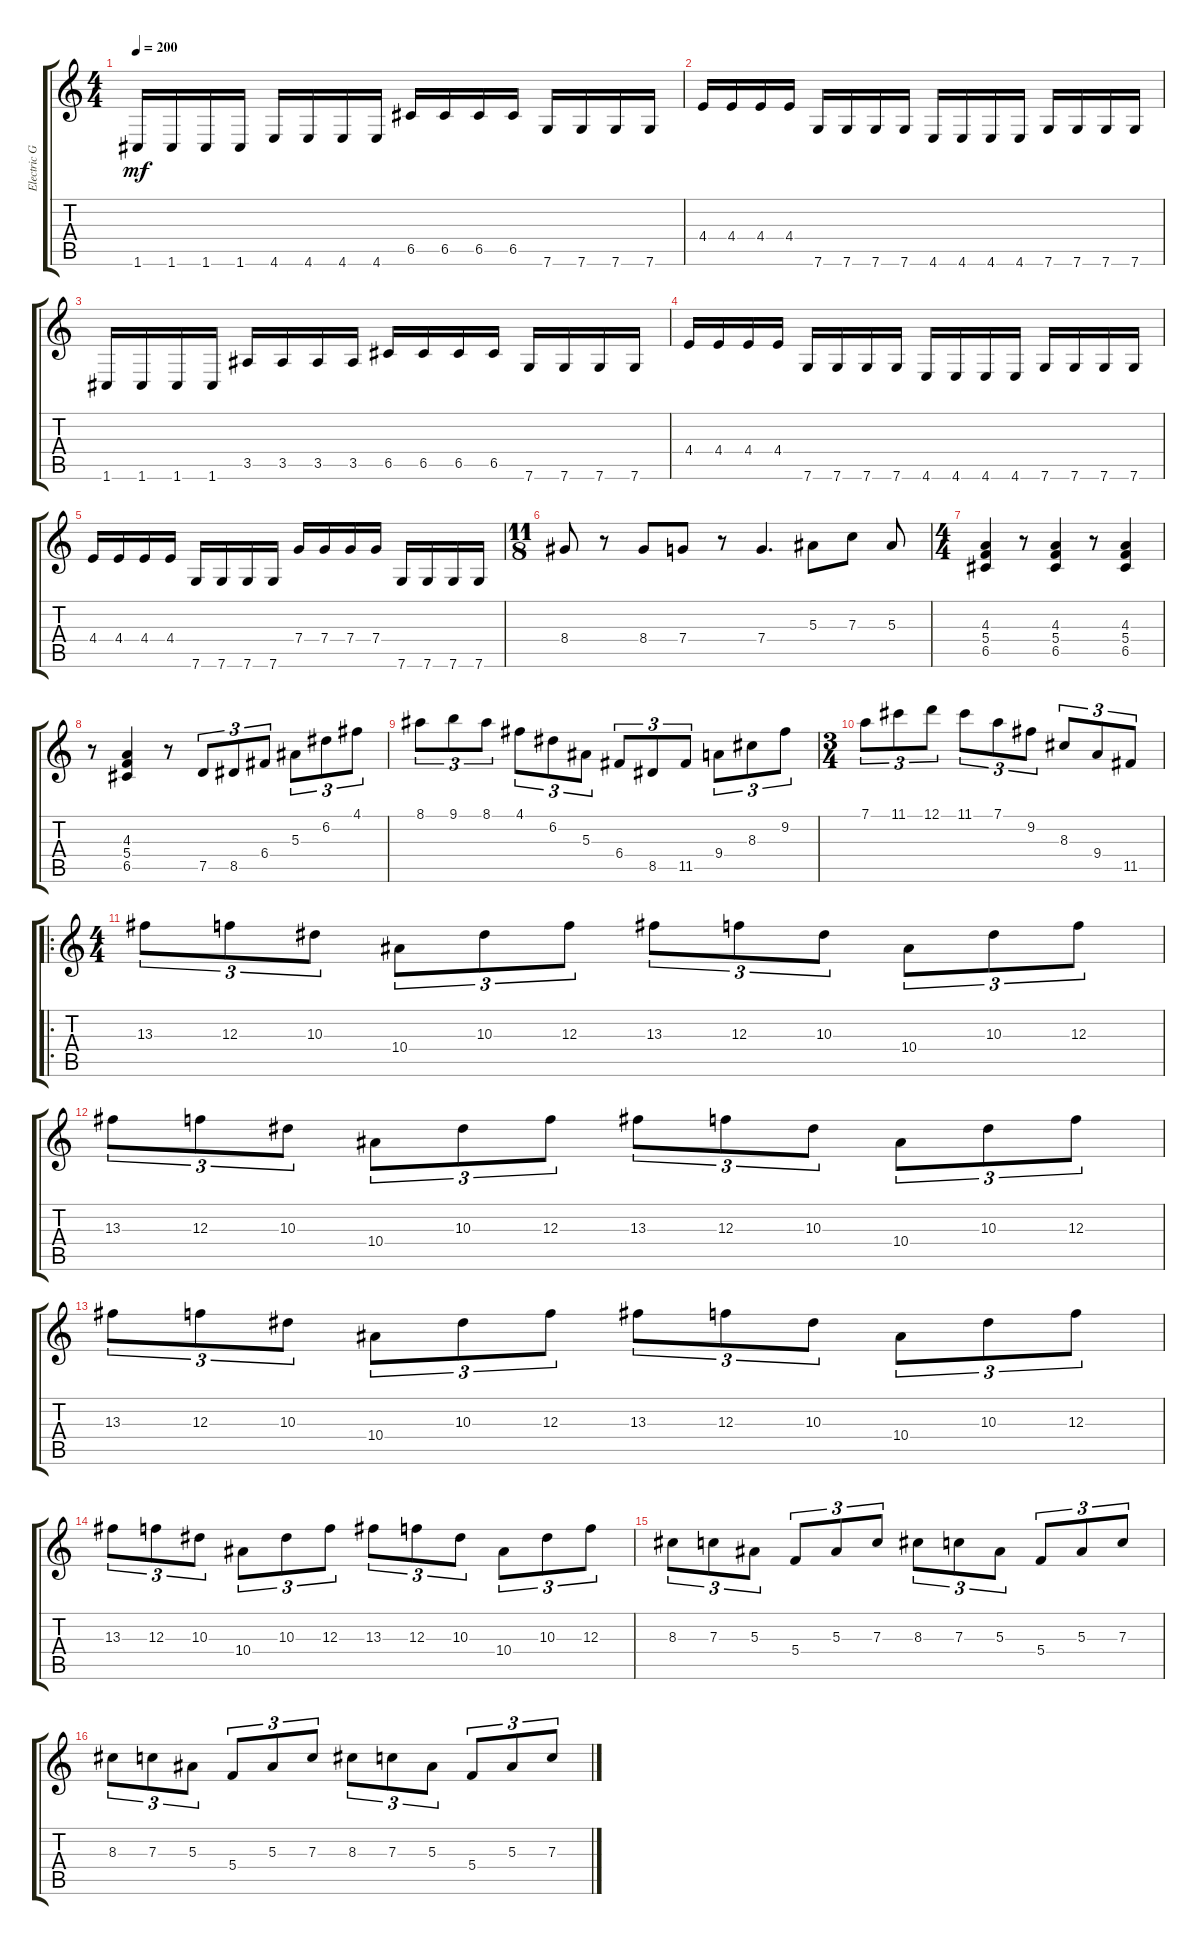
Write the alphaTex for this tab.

\track ("Electric Guitar" "Electric G") {instrument distortionguitar}
\staff {score tabs}
\tuning (D4 A3 F3 C3 G2 C2) {hide}
\ts (4 4)
\tempo 200
\clef g2
\ks c
1.6.16{dy mf} 1.6.16 1.6.16 1.6.16 4.6.16 4.6.16 4.6.16 4.6.16 6.5.16 6.5.16 6.5.16 6.5.16 7.6.16 7.6.16 7.6.16 7.6.16 |
4.4.16 4.4.16 4.4.16 4.4.16 7.6.16 7.6.16 7.6.16 7.6.16 4.6.16 4.6.16 4.6.16 4.6.16 7.6.16 7.6.16 7.6.16 7.6.16 |
1.6.16 1.6.16 1.6.16 1.6.16 3.5.16 3.5.16 3.5.16 3.5.16 6.5.16 6.5.16 6.5.16 6.5.16 7.6.16 7.6.16 7.6.16 7.6.16 |
4.4.16 4.4.16 4.4.16 4.4.16 7.6.16 7.6.16 7.6.16 7.6.16 4.6.16 4.6.16 4.6.16 4.6.16 7.6.16 7.6.16 7.6.16 7.6.16 |
4.4.16 4.4.16 4.4.16 4.4.16 7.6.16 7.6.16 7.6.16 7.6.16 7.4.16 7.4.16 7.4.16 7.4.16 7.6.16 7.6.16 7.6.16 7.6.16 |
\ts (11 8)
8.4.8 r.8 8.4.8 7.4.8 r.8 7.4.4{d} 5.3.8 7.3.8 5.3.8 |
\ts (4 4)
(4.3 5.4 6.5).4 r.8 (4.3 5.4 6.5).4 r.8 (4.3 5.4 6.5).4 |
r.8 (4.3 5.4 6.5).4 r.8 7.5.8{tu (3 2)} 8.5.8{tu (3 2)} 6.4.8{tu (3 2)} 5.3.8{tu (3 2)} 6.2.8{tu (3 2)} 4.1.8{tu (3 2)} |
8.1.8{tu (3 2)} 9.1.8{tu (3 2)} 8.1.8{tu (3 2)} 4.1.8{tu (3 2)} 6.2.8{tu (3 2)} 5.3.8{tu (3 2)} 6.4.8{tu (3 2)} 8.5.8{tu (3 2)} 11.5.8{tu (3 2)} 9.4.8{tu (3 2)} 8.3.8{tu (3 2)} 9.2.8{tu (3 2)} |
\ts (3 4)
7.1.8{tu (3 2)} 11.1.8{tu (3 2)} 12.1.8{tu (3 2)} 11.1.8{tu (3 2)} 7.1.8{tu (3 2)} 9.2.8{tu (3 2)} 8.3.8{tu (3 2)} 9.4.8{tu (3 2)} 11.5.8{tu (3 2)} |
\ro
\ts (4 4)
13.3.8{tu (3 2)} 12.3.8{tu (3 2)} 10.3.8{tu (3 2)} 10.4.8{tu (3 2)} 10.3.8{tu (3 2)} 12.3.8{tu (3 2)} 13.3.8{tu (3 2)} 12.3.8{tu (3 2)} 10.3.8{tu (3 2)} 10.4.8{tu (3 2)} 10.3.8{tu (3 2)} 12.3.8{tu (3 2)} |
13.3.8{tu (3 2)} 12.3.8{tu (3 2)} 10.3.8{tu (3 2)} 10.4.8{tu (3 2)} 10.3.8{tu (3 2)} 12.3.8{tu (3 2)} 13.3.8{tu (3 2)} 12.3.8{tu (3 2)} 10.3.8{tu (3 2)} 10.4.8{tu (3 2)} 10.3.8{tu (3 2)} 12.3.8{tu (3 2)} |
13.3.8{tu (3 2)} 12.3.8{tu (3 2)} 10.3.8{tu (3 2)} 10.4.8{tu (3 2)} 10.3.8{tu (3 2)} 12.3.8{tu (3 2)} 13.3.8{tu (3 2)} 12.3.8{tu (3 2)} 10.3.8{tu (3 2)} 10.4.8{tu (3 2)} 10.3.8{tu (3 2)} 12.3.8{tu (3 2)} |
13.3.8{tu (3 2)} 12.3.8{tu (3 2)} 10.3.8{tu (3 2)} 10.4.8{tu (3 2)} 10.3.8{tu (3 2)} 12.3.8{tu (3 2)} 13.3.8{tu (3 2)} 12.3.8{tu (3 2)} 10.3.8{tu (3 2)} 10.4.8{tu (3 2)} 10.3.8{tu (3 2)} 12.3.8{tu (3 2)} |
8.3.8{tu (3 2)} 7.3.8{tu (3 2)} 5.3.8{tu (3 2)} 5.4.8{tu (3 2)} 5.3.8{tu (3 2)} 7.3.8{tu (3 2)} 8.3.8{tu (3 2)} 7.3.8{tu (3 2)} 5.3.8{tu (3 2)} 5.4.8{tu (3 2)} 5.3.8{tu (3 2)} 7.3.8{tu (3 2)} |
8.3.8{tu (3 2)} 7.3.8{tu (3 2)} 5.3.8{tu (3 2)} 5.4.8{tu (3 2)} 5.3.8{tu (3 2)} 7.3.8{tu (3 2)} 8.3.8{tu (3 2)} 7.3.8{tu (3 2)} 5.3.8{tu (3 2)} 5.4.8{tu (3 2)} 5.3.8{tu (3 2)} 7.3.8{tu (3 2)}
